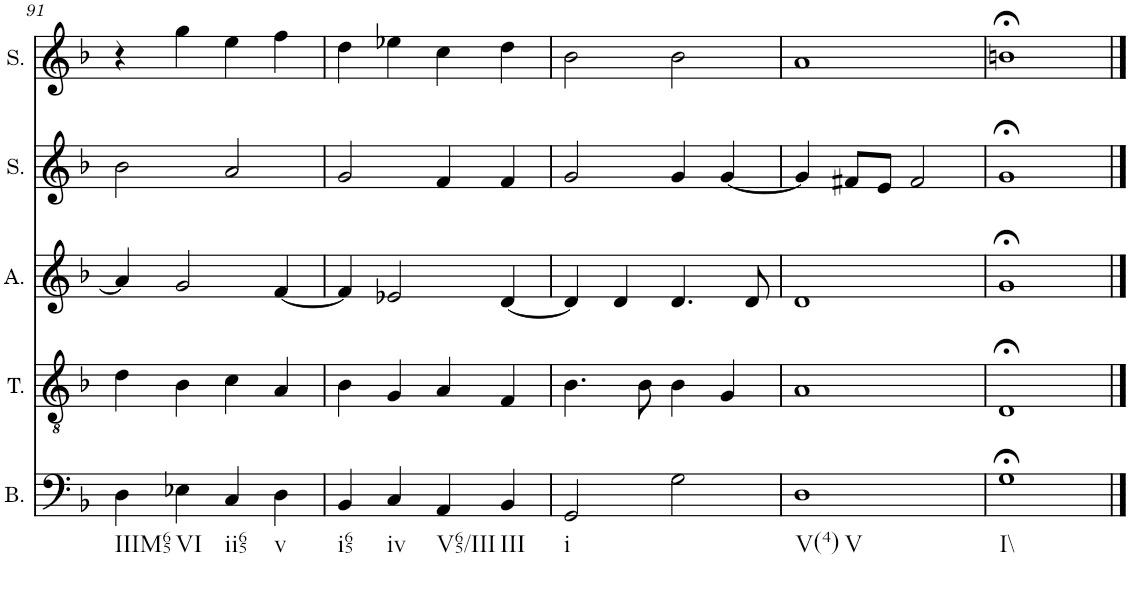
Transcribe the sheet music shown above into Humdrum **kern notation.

**kern	**kern	**kern	**kern	**kern
*part5	*part4	*part3	*part2	*part1
*staff5	*staff4	*staff3	*staff2	*staff1
*I"Bass	*I"Tenor	*I"Alto	*I"Soprano	*I"Soprano
*I'B.	*I'T.	*I'A.	*I'S.	*I'S.
!!LO:PB:g=z
*clefF4	*clefGv2	*clefG2	*clefG2	*clefG2
*k[b-]	*k[b-]	*k[b-]	*k[b-]	*k[b-]
*M4/4	*M4/4	*M4/4	*M4/4	*M4/4
=91	=91	=91	=91	=91
!LO:TX:b:t=IIIM65	!	!	!	!
4D\	4d\	4a/]	2b-\	4r
!LO:TX:b:t=VI	!	!	!	!
4E-X\	4B-\	2g/	.	4gg\
!LO:TX:b:t=ii65	!	!	!	!
4C/	4c\	.	2a/	4ee\
!LO:TX:b:t=v	!	!	!	!
4D\	4A/	[4f/	.	4ff\
=92	=92	=92	=92	=92
!LO:TX:b:t=i65	!	!	!	!
4BB-/	4B-\	4f/]	2g/	4dd\
!LO:TX:b:t=iv	!	!	!	!
4C/	4G/	2e-X/	.	4ee-X\
!LO:TX:b:t=V65/III	!	!	!	!
4AA/	4A/	.	4f/	4cc\
!LO:TX:b:t=III	!	!	!	!
4BB-/	4F/	[4d/	4f/	4dd\
=93	=93	=93	=93	=93
!LO:TX:b:t=i	!	!	!	!
2GG/	4.B-\	4d/]	2g/	2b-\
.	.	4d/	.	.
.	8B-\	.	.	.
2G\	4B-\	4.d/	4g/	2b-\
.	4G/	.	[4g/	.
.	.	8d/	.	.
=94	=94	=94	=94	=94
!LO:TX:b:t=V(4)	!	!	!	!
!LO:TX:b:t=V	!	!	!	!
1D	1A	1d	4g/]	1a
.	.	.	8f#X/L	.
.	.	.	8e/J	.
.	.	.	2f#/	.
=95	=95	=95	=95	=95
!LO:TX:b:t=I\\	!	!	!	!
1G;<	1D;<	1g;<	1g;<	1bn;<
==	==	==	==	==
*-	*-	*-	*-	*-
